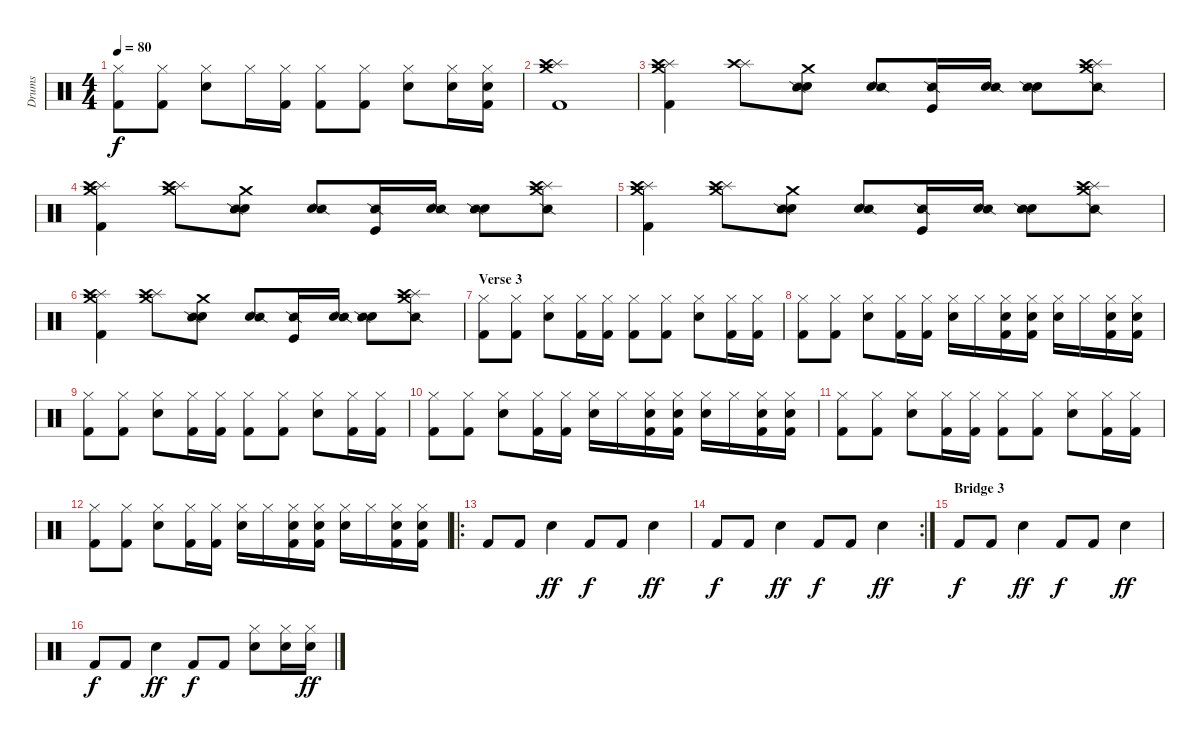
\track ("Drums" "Drums") {instrument percussion}
\staff {score}
\articulation defaults
\ts (4 4)
\tempo 80
\clef neutral
\ks c
("Hi-Hat (closed)" "Kick (hit) 2").8{dy f} ("Hi-Hat (closed)" "Kick (hit) 2").8 ("Hi-Hat (closed)" "Electric Snare (hit)").8 "Hi-Hat (closed)".16 ("Hi-Hat (closed)" "Kick (hit) 2").16 ("Hi-Hat (closed)" "Kick (hit) 2").8 ("Hi-Hat (closed)" "Kick (hit) 2").8 ("Hi-Hat (closed)" "Electric Snare (hit)").8 ("Hi-Hat (closed)" "Electric Snare (hit)").16 ("Hi-Hat (closed)" "Electric Snare (hit)" "Kick (hit) 2").16 |
("Crash medium (hit)" "Splash (hit)" "Crash high (hit)" "Kick (hit) 2").1 |
("Crash medium (hit)" "Splash (hit)" "Crash high (hit)" "Kick (hit) 2").4 ("Splash (hit)" "Crash high (hit)").8 ("Crash medium (hit)" "Metronome (bell)" "Snare (side stick) 2").8 ("Metronome (bell)" "Snare (side stick) 2").8 ("Kick (hit)" "Snare (side stick) 2").16 ("Metronome (bell)" "Snare (side stick) 2").16 ("Metronome (bell)" "Snare (side stick) 2").8 ("Crash medium (hit)" "Splash (hit)" "Crash high (hit)" "Snare (side stick) 2").8 |
("Crash medium (hit)" "Splash (hit)" "Crash high (hit)" "Kick (hit) 2").4 ("Crash medium (hit)" "Splash (hit)" "Crash high (hit)").8 ("Crash medium (hit)" "Metronome (bell)" "Snare (side stick) 2").8 ("Metronome (bell)" "Snare (side stick) 2").8 ("Kick (hit)" "Snare (side stick) 2").16 ("Metronome (bell)" "Snare (side stick) 2").16 ("Metronome (bell)" "Snare (side stick) 2").8 ("Crash medium (hit)" "Splash (hit)" "Crash high (hit)" "Snare (side stick) 2").8 |
("Crash medium (hit)" "Splash (hit)" "Crash high (hit)" "Kick (hit) 2").4 ("Crash medium (hit)" "Splash (hit)" "Crash high (hit)").8 ("Crash medium (hit)" "Metronome (bell)" "Snare (side stick) 2").8 ("Metronome (bell)" "Snare (side stick) 2").8 ("Kick (hit)" "Snare (side stick) 2").16 ("Metronome (bell)" "Snare (side stick) 2").16 ("Metronome (bell)" "Snare (side stick) 2").8 ("Crash medium (hit)" "Splash (hit)" "Crash high (hit)" "Snare (side stick) 2").8 |
("Crash medium (hit)" "Splash (hit)" "Crash high (hit)" "Kick (hit) 2").4 ("Crash medium (hit)" "Splash (hit)" "Crash high (hit)").8 ("Crash medium (hit)" "Metronome (bell)" "Snare (side stick) 2").8 ("Metronome (bell)" "Snare (side stick) 2").8 ("Kick (hit)" "Snare (side stick) 2").16 ("Metronome (bell)" "Snare (side stick) 2").16 ("Metronome (bell)" "Snare (side stick) 2").8 ("Crash medium (hit)" "Splash (hit)" "Crash high (hit)" "Snare (side stick) 2").8 |
\section ("" "Verse 3")
("Hi-Hat (closed)" "Kick (hit) 2").8 ("Hi-Hat (closed)" "Kick (hit) 2").8 ("Hi-Hat (closed)" "Electric Snare (hit)").8 ("Hi-Hat (closed)" "Kick (hit) 2").16 ("Hi-Hat (closed)" "Kick (hit) 2").16 ("Hi-Hat (closed)" "Kick (hit) 2").8 ("Hi-Hat (closed)" "Kick (hit) 2").8 ("Hi-Hat (closed)" "Electric Snare (hit)").8 ("Hi-Hat (closed)" "Kick (hit) 2").16 ("Hi-Hat (closed)" "Kick (hit) 2").16 |
("Hi-Hat (closed)" "Kick (hit) 2").8 ("Hi-Hat (closed)" "Kick (hit) 2").8 ("Hi-Hat (closed)" "Electric Snare (hit)").8 ("Hi-Hat (closed)" "Kick (hit) 2").16 ("Hi-Hat (closed)" "Kick (hit) 2").16 ("Hi-Hat (closed)" "Electric Snare (hit)").16 "Hi-Hat (closed)".16 ("Hi-Hat (closed)" "Electric Snare (hit)" "Kick (hit) 2").16 ("Hi-Hat (closed)" "Electric Snare (hit)" "Kick (hit) 2").16 ("Hi-Hat (closed)" "Electric Snare (hit)").16 "Hi-Hat (closed)".16 ("Hi-Hat (closed)" "Electric Snare (hit)" "Kick (hit) 2").16 ("Hi-Hat (closed)" "Electric Snare (hit)" "Kick (hit) 2").16 |
("Hi-Hat (closed)" "Kick (hit) 2").8 ("Hi-Hat (closed)" "Kick (hit) 2").8 ("Hi-Hat (closed)" "Electric Snare (hit)").8 ("Hi-Hat (closed)" "Kick (hit) 2").16 ("Hi-Hat (closed)" "Kick (hit) 2").16 ("Hi-Hat (closed)" "Kick (hit) 2").8 ("Hi-Hat (closed)" "Kick (hit) 2").8 ("Hi-Hat (closed)" "Electric Snare (hit)").8 ("Hi-Hat (closed)" "Kick (hit) 2").16 ("Hi-Hat (closed)" "Kick (hit) 2").16 |
("Hi-Hat (closed)" "Kick (hit) 2").8 ("Hi-Hat (closed)" "Kick (hit) 2").8 ("Hi-Hat (closed)" "Electric Snare (hit)").8 ("Hi-Hat (closed)" "Kick (hit) 2").16 ("Hi-Hat (closed)" "Kick (hit) 2").16 ("Hi-Hat (closed)" "Electric Snare (hit)").16 "Hi-Hat (closed)".16 ("Hi-Hat (closed)" "Electric Snare (hit)" "Kick (hit) 2").16 ("Hi-Hat (closed)" "Electric Snare (hit)" "Kick (hit) 2").16 ("Hi-Hat (closed)" "Electric Snare (hit)").16 "Hi-Hat (closed)".16 ("Hi-Hat (closed)" "Electric Snare (hit)" "Kick (hit) 2").16 ("Hi-Hat (closed)" "Electric Snare (hit)" "Kick (hit) 2").16 |
("Hi-Hat (closed)" "Kick (hit) 2").8 ("Hi-Hat (closed)" "Kick (hit) 2").8 ("Hi-Hat (closed)" "Electric Snare (hit)").8 ("Hi-Hat (closed)" "Kick (hit) 2").16 ("Hi-Hat (closed)" "Kick (hit) 2").16 ("Hi-Hat (closed)" "Kick (hit) 2").8 ("Hi-Hat (closed)" "Kick (hit) 2").8 ("Hi-Hat (closed)" "Electric Snare (hit)").8 ("Hi-Hat (closed)" "Kick (hit) 2").16 ("Hi-Hat (closed)" "Kick (hit) 2").16 |
("Hi-Hat (closed)" "Kick (hit) 2").8 ("Hi-Hat (closed)" "Kick (hit) 2").8 ("Hi-Hat (closed)" "Electric Snare (hit)").8 ("Hi-Hat (closed)" "Kick (hit) 2").16 ("Hi-Hat (closed)" "Kick (hit) 2").16 ("Hi-Hat (closed)" "Electric Snare (hit)").16 "Hi-Hat (closed)".16 ("Hi-Hat (closed)" "Electric Snare (hit)" "Kick (hit) 2").16 ("Hi-Hat (closed)" "Electric Snare (hit)" "Kick (hit) 2").16 ("Hi-Hat (closed)" "Electric Snare (hit)").16 "Hi-Hat (closed)".16 ("Hi-Hat (closed)" "Electric Snare (hit)" "Kick (hit) 2").16 ("Hi-Hat (closed)" "Electric Snare (hit)" "Kick (hit) 2").16 |
\ro "Kick (hit) 2".8 "Kick (hit) 2".8 "Electric Snare (hit)".4{dy ff} "Kick (hit) 2".8{dy f} "Kick (hit) 2".8 "Electric Snare (hit)".4{dy ff}
|
\rc 2 "Kick (hit) 2".8{dy f} "Kick (hit) 2".8 "Electric Snare (hit)".4{dy ff} "Kick (hit) 2".8{dy f} "Kick (hit) 2".8 "Electric Snare (hit)".4{dy ff}
|
\section ("" "Bridge 3")
"Kick (hit) 2".8{dy f} "Kick (hit) 2".8 "Electric Snare (hit)".4{dy ff} "Kick (hit) 2".8{dy f} "Kick (hit) 2".8 "Electric Snare (hit)".4{dy ff} |
"Kick (hit) 2".8{dy f} "Kick (hit) 2".8 "Electric Snare (hit)".4{dy ff} "Kick (hit) 2".8{dy f} "Kick (hit) 2".8 ("Hi-Hat (closed)" "Electric Snare (hit)").8 ("Hi-Hat (closed)" "Electric Snare (hit)").16 ("Hi-Hat (closed)" "Electric Snare (hit)").16{dy ff}
